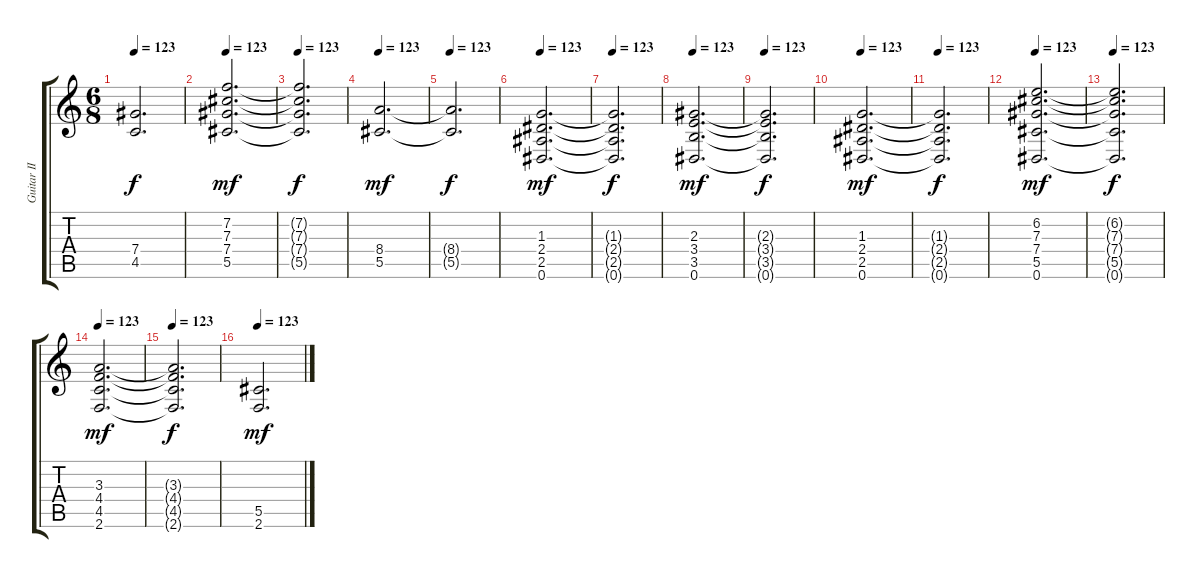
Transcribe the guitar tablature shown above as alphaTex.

\track ("Guitar II" "Guitar II") {instrument overdrivenguitar}
\staff {score tabs}
\tuning (Eb4 Bb3 Gb3 Db3 Ab2 Eb2) {hide}
\ts (6 8)
\tempo 123
\clef g2
\ks c
(7.4{t} 4.5{t}).2{d dy f} |
\tempo 123
(7.2 7.3 7.4 5.5).2{d dy mf} |
\tempo 123
(7.2{t} 7.3{t} 7.4{t} 5.5{t}).2{d dy f} |
\tempo 123
(8.4 5.5).2{d dy mf} |
\tempo 123
(8.4{t} 5.5{t}).2{d dy f} |
\tempo 123
(1.3 2.4 2.5 0.6).2{d dy mf} |
\tempo 123
(1.3{t} 2.4{t} 2.5{t} 0.6{t}).2{d dy f} |
\tempo 123
(2.3 3.4 3.5 0.6).2{d dy mf} |
\tempo 123
(2.3{t} 3.4{t} 3.5{t} 0.6{t}).2{d dy f} |
\tempo 123
(1.3 2.4 2.5 0.6).2{d dy mf} |
\tempo 123
(1.3{t} 2.4{t} 2.5{t} 0.6{t}).2{d dy f} |
\tempo 123
(6.2 7.3 7.4 5.5 0.6).2{d dy mf} |
\tempo 123
(6.2{t} 7.3{t} 7.4{t} 5.5{t} 0.6{t}).2{d dy f} |
\tempo 123
(3.3 4.4 4.5 2.6).2{d dy mf} |
\tempo 123
(3.3{t} 4.4{t} 4.5{t} 2.6{t}).2{d dy f} |
\tempo 123
(5.5 2.6).2{d dy mf}
